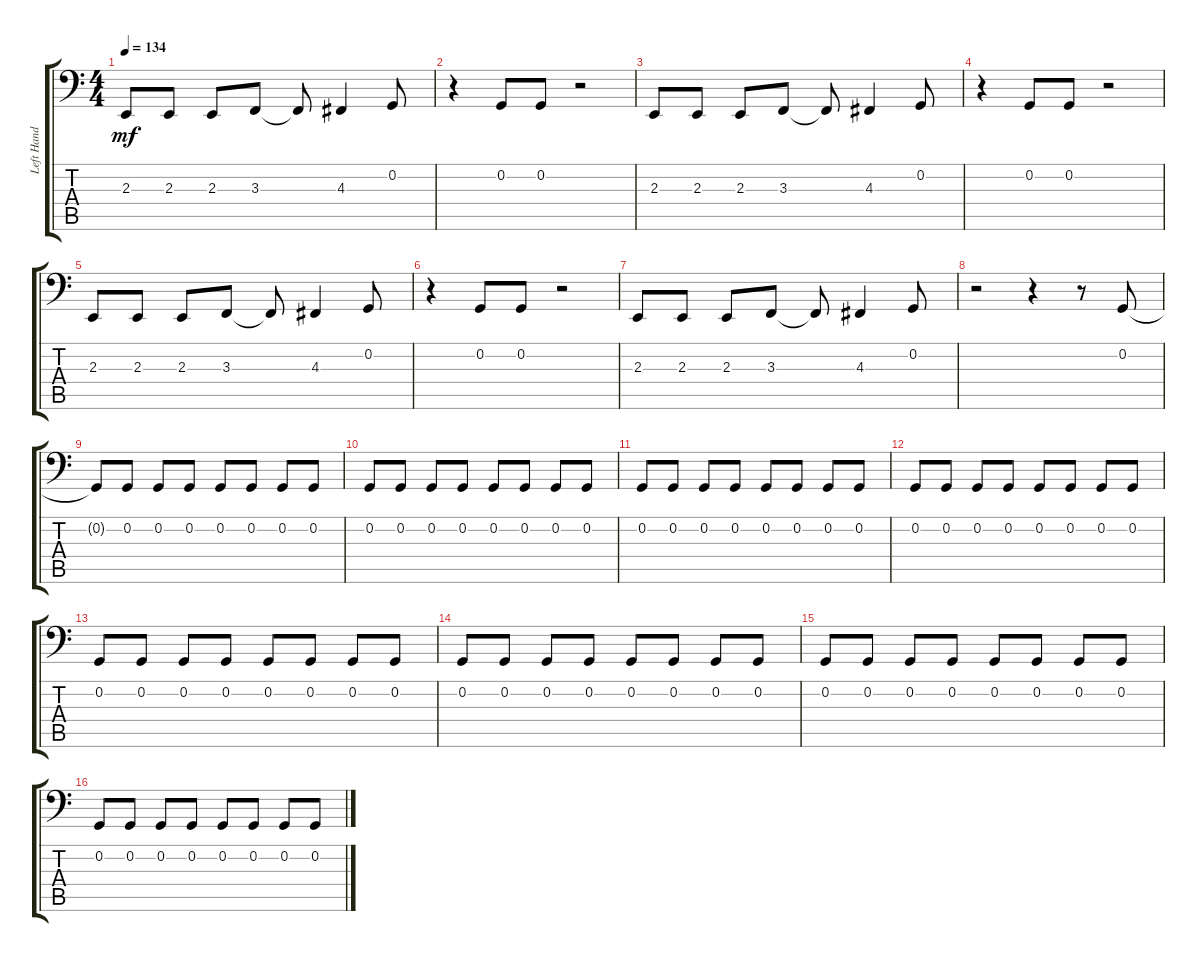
\track ("Left Hand" "Left Hand") {instrument brightacousticpiano}
\staff {score tabs}
\tuning (C3 G2 D2 A1 E1 B0) {hide}
\ts (4 4)
\tempo 134
\clef f4
\ks c
2.3.8{dy mf} 2.3.8 2.3.8 3.3.8 3.3{t}.8 4.3.4 0.2.8 |
r.4 0.2.8 0.2.8 r.2 |
2.3.8 2.3.8 2.3.8 3.3.8 3.3{t}.8 4.3.4 0.2.8 |
r.4 0.2.8 0.2.8 r.2 |
2.3.8 2.3.8 2.3.8 3.3.8 3.3{t}.8 4.3.4 0.2.8 |
r.4 0.2.8 0.2.8 r.2 |
2.3.8 2.3.8 2.3.8 3.3.8 3.3{t}.8 4.3.4 0.2.8 |
r.2 r.4 r.8 0.2.8 |
0.2{t}.8 0.2.8 0.2.8 0.2.8 0.2.8 0.2.8 0.2.8 0.2.8 |
0.2.8 0.2.8 0.2.8 0.2.8 0.2.8 0.2.8 0.2.8 0.2.8 |
0.2.8 0.2.8 0.2.8 0.2.8 0.2.8 0.2.8 0.2.8 0.2.8 |
0.2.8 0.2.8 0.2.8 0.2.8 0.2.8 0.2.8 0.2.8 0.2.8 |
0.2.8 0.2.8 0.2.8 0.2.8 0.2.8 0.2.8 0.2.8 0.2.8 |
0.2.8 0.2.8 0.2.8 0.2.8 0.2.8 0.2.8 0.2.8 0.2.8 |
0.2.8 0.2.8 0.2.8 0.2.8 0.2.8 0.2.8 0.2.8 0.2.8 |
0.2.8 0.2.8 0.2.8 0.2.8 0.2.8 0.2.8 0.2.8 0.2.8
